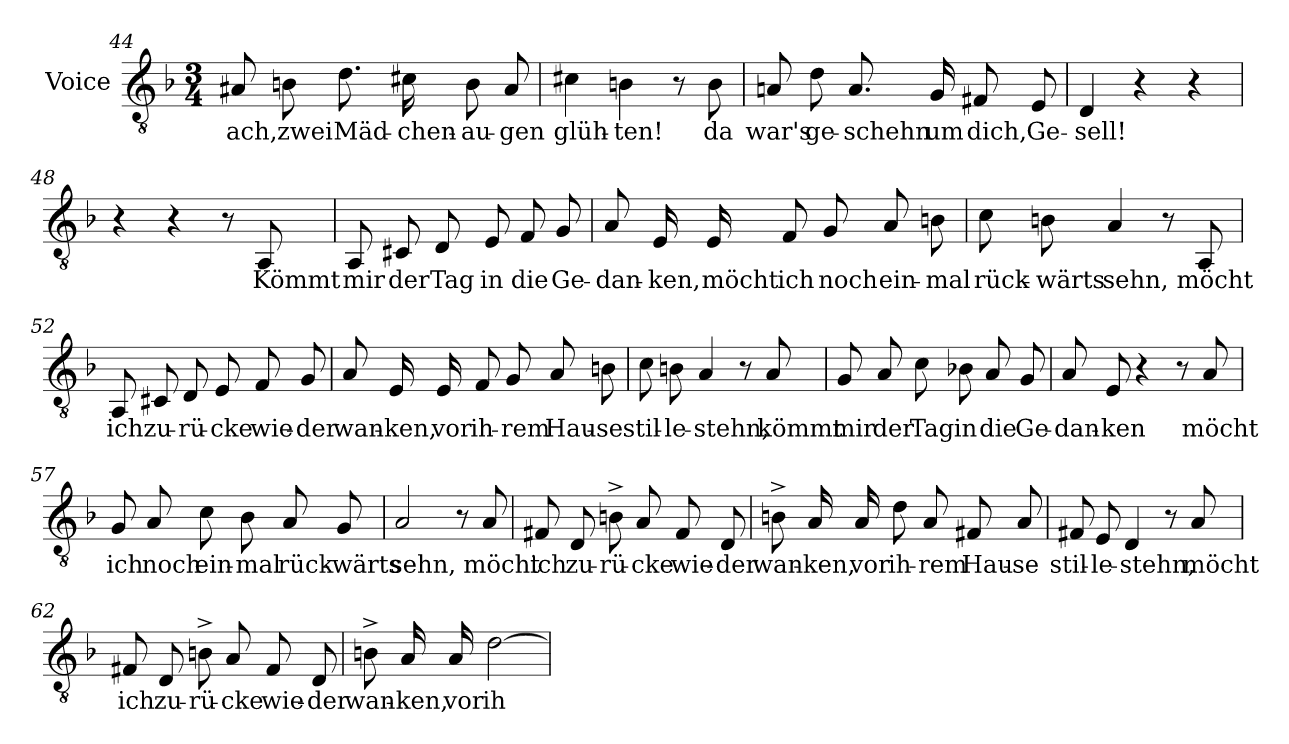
**kern	**text
*part1	*part1
*staff1	*staff1
*I"Voice	*
*clefGv2	*
*ITrd7c12	*
*k[b-]	*
*F:	*
*M3/4	*
=44	=44
!	!LO:LY:b:color=#000000
8AA#Xi/	ach,
!	!LO:LY:b:color=#000000
8BBni\	zwei
!	!LO:LY:b:color=#000000
8.Di\	Mäd-
!	!LO:LY:b:color=#000000
16C#Xi\	-chen-
!	!LO:LY:b:color=#000000
8BBi\	-au-
!	!LO:LY:b:color=#000000
8AA#i/	-gen
=45	=45
!	!LO:LY:b:color=#000000
4C#Xi\	glüh-
!	!LO:LY:b:color=#000000
4BBni\	-ten!
8r	.
!	!LO:LY:b:color=#000000
8BBi\	da
=46	=46
!	!LO:LY:b:color=#000000
8AAni/	war's
!	!LO:LY:b:color=#000000
8Di\	ge-
!	!LO:LY:b:color=#000000
8.AAi/	-schehn
!	!LO:LY:b:color=#000000
16GGi/	um
!	!LO:LY:b:color=#000000
8FF#Xi/	dich,
!	!LO:LY:b:color=#000000
8EEi/	Ge-
!!LO:PB:g=z
=47	=47
!	!LO:LY:b:color=#000000
4DDi/	-sell!
4r	.
4r	.
=48	=48
4r	.
4r	.
8r	.
!	!LO:LY:b:color=#000000
8AAAi/	Kömmt
=49	=49
!	!LO:LY:b:color=#000000
8AAAi/	mir
!	!LO:LY:b:color=#000000
8CC#Xi/	der
!	!LO:LY:b:color=#000000
8DDi/	Tag
!	!LO:LY:b:color=#000000
8EEi/	in
!	!LO:LY:b:color=#000000
8FFi/	die
!	!LO:LY:b:color=#000000
8GGi/	Ge-
=50	=50
!	!LO:LY:b:color=#000000
8AAi/	-dan-
!	!LO:LY:b:color=#000000
16EEi/	-ken,
!	!LO:LY:b:color=#000000
16EEi/	möcht
!	!LO:LY:b:color=#000000
8FFi/	ich
!	!LO:LY:b:color=#000000
8GGi/	noch
!	!LO:LY:b:color=#000000
8AAi/	ein-
!	!LO:LY:b:color=#000000
8BBni\	-mal
=51	=51
!	!LO:LY:b:color=#000000
8Ci\	rück-
!	!LO:LY:b:color=#000000
8BBni\	-wärts
!	!LO:LY:b:color=#000000
4AAi/	sehn,
8r	.
!	!LO:LY:b:color=#000000
8AAAi/	möcht
!!LO:LB:g=z
=52	=52
!	!LO:LY:b:color=#000000
8AAAi/	ich
!	!LO:LY:b:color=#000000
8CC#Xi/	zu-
!	!LO:LY:b:color=#000000
8DDi/	-rü-
!	!LO:LY:b:color=#000000
8EEi/	-cke
!	!LO:LY:b:color=#000000
8FFi/	wie-
!	!LO:LY:b:color=#000000
8GGi/	-der
=53	=53
!	!LO:LY:b:color=#000000
8AAi/	wan-
!	!LO:LY:b:color=#000000
16EEi/	-ken,
!	!LO:LY:b:color=#000000
16EEi/	vor
!	!LO:LY:b:color=#000000
8FFi/	ih-
!	!LO:LY:b:color=#000000
8GGi/	-rem
!	!LO:LY:b:color=#000000
8AAi/	Hau-
!	!LO:LY:b:color=#000000
8BBni\	-se
=54	=54
!	!LO:LY:b:color=#000000
8Ci\	stil-
!	!LO:LY:b:color=#000000
8BBni\	-le-
!	!LO:LY:b:color=#000000
4AAi/	-stehn,
8r	.
!	!LO:LY:b:color=#000000
8AAi/	kömmt
=55	=55
!	!LO:LY:b:color=#000000
8GGi/	mir
!	!LO:LY:b:color=#000000
8AAi/	der
!	!LO:LY:b:color=#000000
8Ci\	Tag
!	!LO:LY:b:color=#000000
8BB-Xi\	in
!	!LO:LY:b:color=#000000
8AAi/	die
!	!LO:LY:b:color=#000000
8GGi/	Ge-
=56	=56
!	!LO:LY:b:color=#000000
8AAi/	-dan-
!	!LO:LY:b:color=#000000
8EEi/	-ken
4r	.
8r	.
!	!LO:LY:b:color=#000000
8AAi/	möcht
!!LO:LB:g=z
=57	=57
!	!LO:LY:b:color=#000000
8GGi/	ich
!	!LO:LY:b:color=#000000
8AAi/	noch
!	!LO:LY:b:color=#000000
8Ci\	ein-
!	!LO:LY:b:color=#000000
8BB-i\	-mal
!	!LO:LY:b:color=#000000
8AAi/	rück-
!	!LO:LY:b:color=#000000
8GGi/	-wärts
=58	=58
!	!LO:LY:b:color=#000000
2AAi/	sehn,
8r	.
!	!LO:LY:b:color=#000000
8AAi/	möcht
=59	=59
!	!LO:LY:b:color=#000000
8FF#Xi/	ich
!	!LO:LY:b:color=#000000
8DDi/	zu-
!	!LO:LY:b:color=#000000
8BBn^i\	-rü-
!	!LO:LY:b:color=#000000
8AAi/	-cke
!	!LO:LY:b:color=#000000
8FF#i/	wie-
!	!LO:LY:b:color=#000000
8DDi/	-der
=60	=60
!	!LO:LY:b:color=#000000
8BBn^i\	wan-
!	!LO:LY:b:color=#000000
16AAi/	-ken,
!	!LO:LY:b:color=#000000
16AAi/	vor
!	!LO:LY:b:color=#000000
8Di\	ih-
!	!LO:LY:b:color=#000000
8AAi/	-rem
!	!LO:LY:b:color=#000000
8FF#Xi/	Hau-
!	!LO:LY:b:color=#000000
8AAi/	-se
=61	=61
!	!LO:LY:b:color=#000000
8FF#Xi/	stil-
!	!LO:LY:b:color=#000000
8EEi/	-le-
!	!LO:LY:b:color=#000000
4DDi/	-stehn,
8r	.
!	!LO:LY:b:color=#000000
8AAi/	möcht
!!LO:LB:g=z
=62	=62
!	!LO:LY:b:color=#000000
8FF#Xi/	ich
!	!LO:LY:b:color=#000000
8DDi/	zu-
!	!LO:LY:b:color=#000000
8BBn^i\	-rü-
!	!LO:LY:b:color=#000000
8AAi/	-cke
!	!LO:LY:b:color=#000000
8FF#i/	wie-
!	!LO:LY:b:color=#000000
8DDi/	-der
=63	=63
!	!LO:LY:b:color=#000000
8BBn^i\	wan-
!	!LO:LY:b:color=#000000
16AAi/	-ken,
!	!LO:LY:b:color=#000000
16AAi/	vor
!	!LO:LY:b:color=#000000
[>2Di\	ih-
=	=
*-	*-
